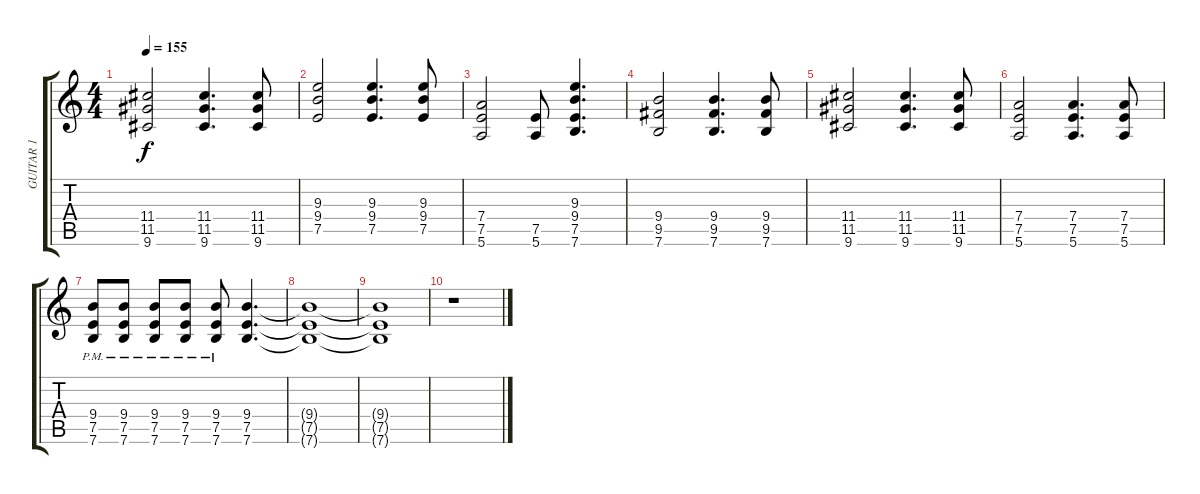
\track ("GUITAR 1" "GUITAR 1") {instrument distortionguitar}
\staff {score tabs}
\tuning (E4 B3 G3 D3 A2 E2) {hide}
\ts (4 4)
\tempo 155
\clef g2
\ks c
(11.4 11.5 9.6).2{dy f} (11.4 11.5 9.6).4{d} (11.4 11.5 9.6).8 |
(9.3 9.4 7.5).2 (9.3 9.4 7.5).4{d} (9.3 9.4 7.5).8 |
(7.4 7.5 5.6).2 (7.5 5.6).8 (9.3 9.4 7.5 7.6).4{d} |
(9.4 9.5 7.6).2 (9.4 9.5 7.6).4{d} (9.4 9.5 7.6).8 |
(11.4 11.5 9.6).2 (11.4 11.5 9.6).4{d} (11.4 11.5 9.6).8 |
(7.4 7.5 5.6).2 (7.4 7.5 5.6).4{d} (7.4 7.5 5.6).8 |
(9.4{pm} 7.5 7.6).8 (9.4{pm} 7.5 7.6).8 (9.4{pm} 7.5 7.6).8 (9.4{pm} 7.5 7.6).8 (9.4{pm} 7.5 7.6).8 (9.4 7.5 7.6).4{d} |
(9.4{t} 7.5{t} 7.6{t}).1 |
(9.4{t} 7.5{t} 7.6{t}).1 |
r.1
